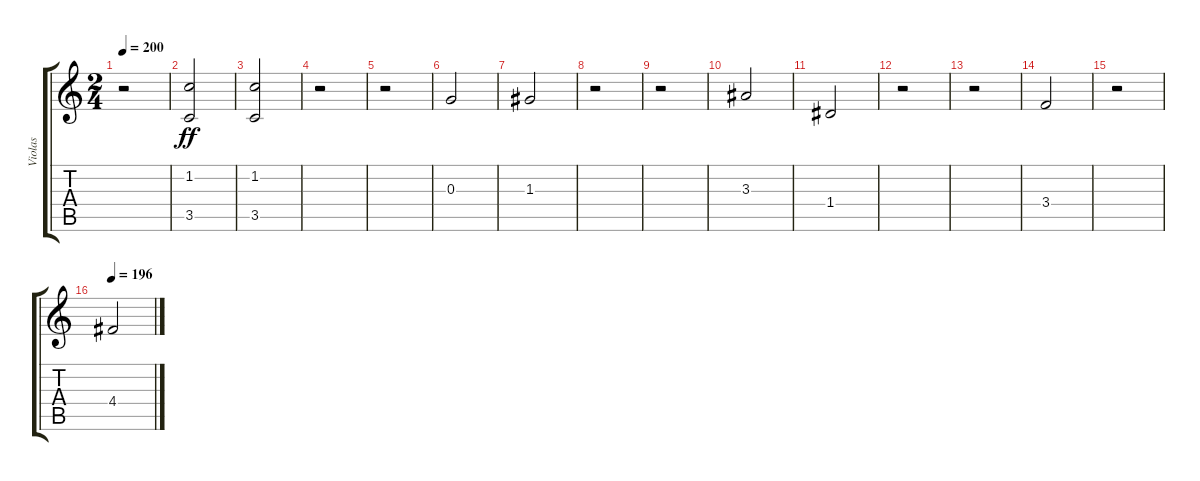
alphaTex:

\track ("Violas" "Violas") {instrument contrabass}
\staff {score tabs}
\tuning (E4 B3 G3 D3 A2 E2) {hide}
\ts (2 4)
\tempo 200
\clef g2
\ks c
r.2{dy ff} |
(1.2 3.5).2 |
(1.2 3.5).2 |
r.2 |
r.2 |
0.3.2 |
1.3.2 |
r.2 |
r.2 |
3.3.2 |
1.4.2 |
r.2 |
r.2 |
3.4.2 |
r.2 |
\tempo 196
4.4.2
